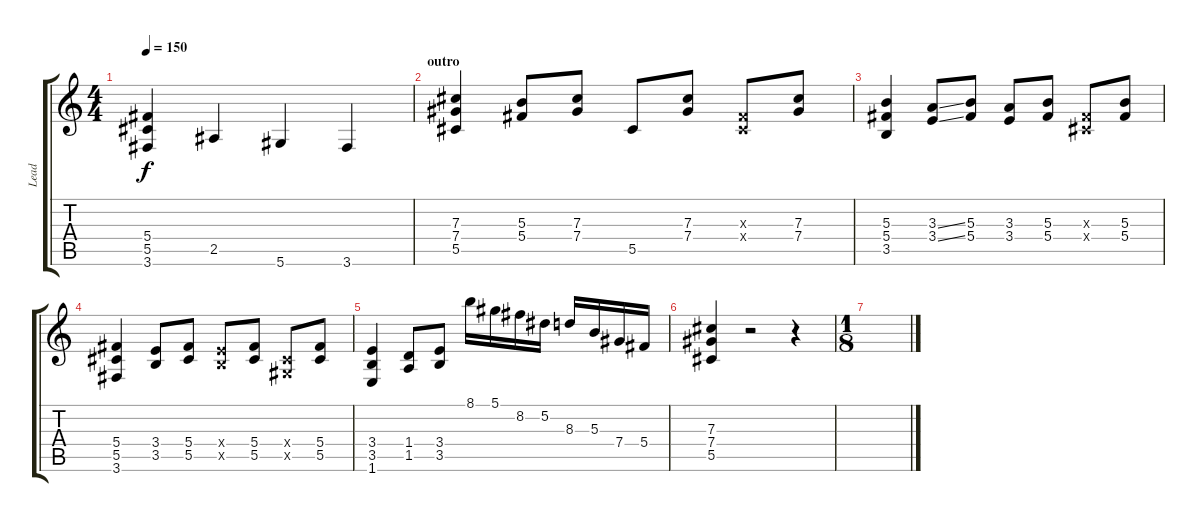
\track ("Lead" "Lead") {instrument overdrivenguitar}
\staff {score tabs}
\tuning (Eb4 Bb3 Gb3 Db3 Ab2 Eb2) {hide}
\ts (4 4)
\tempo 150
\clef g2
\ks c
(5.4 5.5 3.6).4{dy f} 2.5.4 5.6.4 3.6.4 |
\section ("" "outro")
(7.3 7.4 5.5).4 (5.3 5.4).8 (7.3 7.4).8 5.5.8 (7.3 7.4).8 (0.3{x} 0.4{x}).8 (7.3 7.4).8 |
(5.3 5.4 3.5).4 (3.3{ss} 3.4{ss}).8 (5.3 5.4).8 (3.3 3.4).8 (5.3 5.4).8 (0.3{x} 0.4{x}).8 (5.3 5.4).8 |
(5.4 5.5 3.6).4 (3.4 3.5).8 (5.4 5.5).8 (3.4{x} 3.5{x}).8 (5.4 5.5).8 (0.4{x} 0.5{x}).8 (5.4 5.5).8 |
(3.4 3.5 1.6).4 (1.4 1.5).8 (3.4 3.5).8 8.1.16 5.1.16 8.2.16 5.2.16 8.3.16 5.3.16 7.4.16 5.4.16 |
(7.3 7.4 5.5).4 r.2 r.4 |
\ts (1 8)
